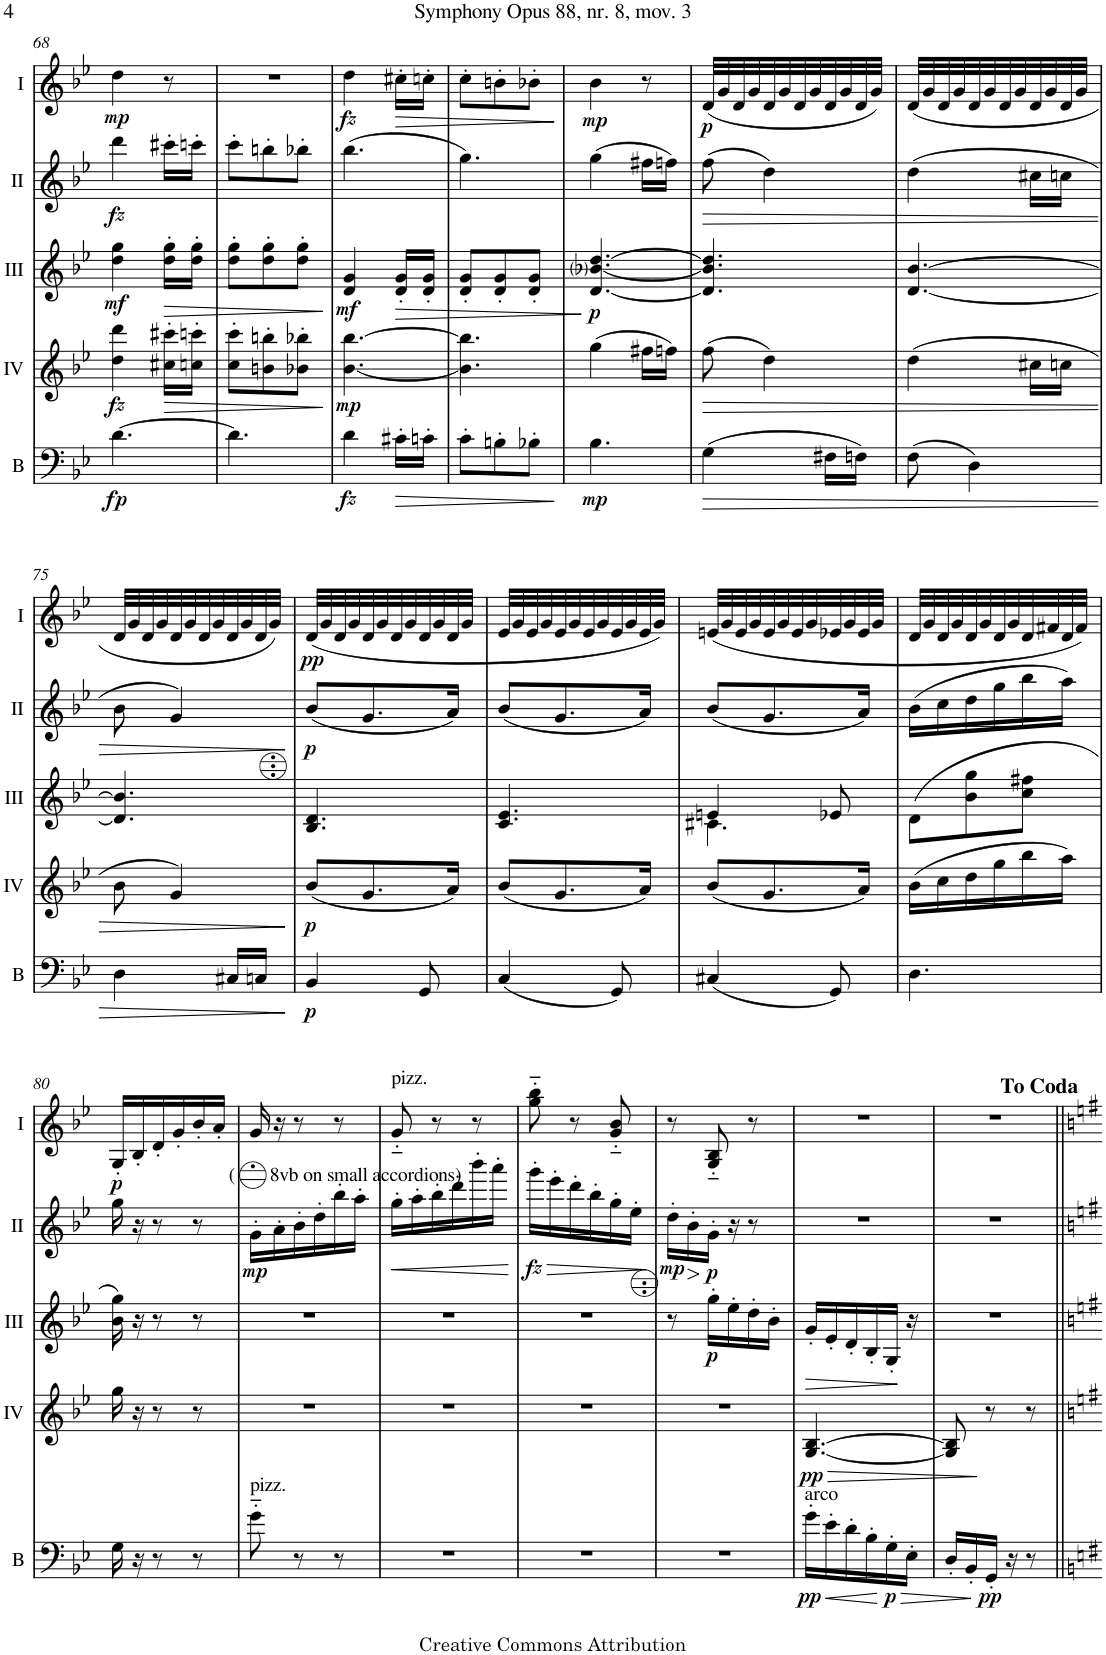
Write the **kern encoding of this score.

**kern	**dynam	**kern	**dynam	**kern	**dynam	**kern	**dynam	**kern	**dynam
*part5	*part5	*part4	*part4	*part3	*part3	*part2	*part2	*part1	*part1
*staff5	*staff5	*staff4	*staff4	*staff3	*staff3	*staff2	*staff2	*staff1	*staff1
*I"Bass	*	*I"Acc. 4	*	*I"Acc. 3	*	*I"Acc. 2	*	*I"Acc. 1	*
*I'B	*	*	*	*	*	*	*	*	*
!!LO:PB:g=z
*clefF4	*	*clefG2	*	*clefG2	*	*clefG2	*	*clefG2	*
*Trd7c12	*	*Trd7c12	*	*Trd7c12	*	*	*	*	*
*k[b-e-]	*	*k[b-e-]	*	*k[b-e-]	*	*k[b-e-]	*	*k[b-e-]	*
*M3/8	*	*M3/8	*	*M3/8	*	*M3/8	*	*M3/8	*
=68	=68	=68	=68	=68	=68	=68	=68	=68	=68
!	!LO:DY:b	!	!LO:DY:b	!	!LO:DY:b	!	!LO:DY:b	!	!LO:DY:b
[4.d\	fp	4dd\ 4ddd\	fz	4dd\ 4gg\	mf	4ddd\	fz	4dd\	mp
!	!	!	!LO:HP:b	!	!LO:HP:b	!	!	!	!
.	.	16cc#X\' 16ccc#X\'LL	>	16dd\' 16gg\'LL	>	16ccc#X'\LL	.	8r	.
.	.	16ccn\' 16cccn\'JJ	.	16dd\' 16gg\'JJ	.	16cccn'\JJ	.	.	.
=69	=69	=69	=69	=69	=69	=69	=69	=69	=69
4.d\]	.	8cc\' 8ccc\'L	.	8dd\' 8gg\'L	.	8ccc'\L	.	4.r	.
.	.	8bn\' 8bbn\'	.	8dd\' 8gg\'	.	8bbn'\	.	.	.
.	.	8b-X\' 8bb-X\'J	.	8dd\' 8gg\'J	.	8bb-X'\J	.	.	.
.	.	.	]	.	]	.	.	.	.
=70	=70	=70	=70	=70	=70	=70	=70	=70	=70
!	!LO:DY:b	!	!LO:DY:b	!	!LO:DY:b	!	!	!	!LO:DY:b
4d\	fz	[4.b-\ [4.bb-\	mp	4d/ 4g/	mf	(4.bb-\	.	4dd\	fz
!	!LO:HP:b	!	!	!	!LO:HP:b	!	!	!	!LO:HP:b
16c#X'\LL	>	.	.	16d/' 16g/'LL	>	.	.	16cc#X'\LL	>
16cn'\JJ	.	.	.	16d/' 16g/'JJ	.	.	.	16ccn'\JJ	.
=71	=71	=71	=71	=71	=71	=71	=71	=71	=71
8c'\L	.	4.b-\] 4.bb-\]	.	8d/' 8g/'L	.	4.gg\)	.	8cc'\L	.
8Bn'\	.	.	.	8d/' 8g/'	.	.	.	8bn'\	.
8B-X'\J	.	.	.	8d/' 8g/'J	.	.	.	8b-X'\J	.
.	]	.	.	.	]	.	.	.	]
=72	=72	=72	=72	=72	=72	=72	=72	=72	=72
!	!LO:DY:b	!	!	!	!LO:DY:b	!	!	!	!LO:DY:b
4.B-\	mp	(4gg\	.	[4.d/ [4.b-i/ [4.dd/	p	(4gg\	.	4b-\	mp
.	.	16ff#X\LL	.	.	.	16ff#X\LL	.	8r	.
.	.	16ffn\JJ)	.	.	.	16ffn\JJ)	.	.	.
=73	=73	=73	=73	=73	=73	=73	=73	=73	=73
!	!LO:HP:b	!	!LO:HP:b	!	!	!	!LO:HP:b	!	!LO:DY:b
(4G\	>	(8ff\	>	4.d/] 4.b-/] 4.dd/]	.	(8ff\	>	(32d/LLL	p
.	.	.	.	.	.	.	.	32g/	.
.	.	.	.	.	.	.	.	32d/	.
.	.	.	.	.	.	.	.	32g/	.
.	.	4dd\)	.	.	.	4dd\)	.	32d/	.
.	.	.	.	.	.	.	.	32g/	.
.	.	.	.	.	.	.	.	32d/	.
.	.	.	.	.	.	.	.	32g/	.
16F#X\LL	.	.	.	.	.	.	.	32d/	.
.	.	.	.	.	.	.	.	32g/	.
16Fn\JJ)	.	.	.	.	.	.	.	32d/	.
.	.	.	.	.	.	.	.	32g/JJJ)	.
=74	=74	=74	=74	=74	=74	=74	=74	=74	=74
(8F\	.	(4dd\	.	[4.d/ [4.b-/	.	(4dd\	.	(<32d/LLL	.
.	.	.	.	.	.	.	.	32g/	.
.	.	.	.	.	.	.	.	32d/	.
.	.	.	.	.	.	.	.	32g/	.
4D\)	.	.	.	.	.	.	.	32d/	.
.	.	.	.	.	.	.	.	32g/	.
.	.	.	.	.	.	.	.	32d/	.
.	.	.	.	.	.	.	.	32g/	.
.	.	16cc#X\LL	.	.	.	16cc#X\LL	.	32d/	.
.	.	.	.	.	.	.	.	32g/	.
.	.	16ccn\JJ	.	.	.	16ccn\JJ	.	32d/	.
.	.	.	.	.	.	.	.	32g/JJJ	.
!!LO:LB:g=z
=75	=75	=75	=75	=75	=75	=75	=75	=75	=75
4D\	.	8b-\	.	4.d/] 4.b-/]	.	8b-\	.	32d/LLL	.
.	.	.	.	.	.	.	.	32g/	.
.	.	.	.	.	.	.	.	32d/	.
.	.	.	.	.	.	.	.	32g/	.
.	.	4g/)	.	.	.	4g/)	.	32d/	.
.	.	.	.	.	.	.	.	32g/	.
.	.	.	.	.	.	.	.	32d/	.
.	.	.	.	.	.	.	.	32g/	.
16C#X/LL	.	.	.	.	.	.	.	32d/	.
.	.	.	.	.	.	.	.	32g/	.
16Cn/JJ	.	.	.	.	.	.	.	32d/	.
.	.	.	.	.	.	.	.	32g/JJJ)	.
.	]	.	]	.	.	.	]	.	.
=76	=76	=76	=76	=76	=76	=76	=76	=76	=76
!	!LO:DY:b	!	!LO:DY:b	!	!	!	!LO:DY:b	!	!LO:DY:b
4BB-/	p	(8b-/L	p	4.B-/ 4.d/	.	(8b-/L	p	(<32d/LLL	pp
.	.	.	.	.	.	.	.	32g/	.
.	.	.	.	.	.	.	.	32d/	.
.	.	.	.	.	.	.	.	32g/	.
.	.	8.g/	.	.	.	8.g/	.	32d/	.
.	.	.	.	.	.	.	.	32g/	.
.	.	.	.	.	.	.	.	32d/	.
.	.	.	.	.	.	.	.	32g/	.
8GG/	.	.	.	.	.	.	.	32d/	.
.	.	.	.	.	.	.	.	32g/	.
.	.	16a/Jk)	.	.	.	16a/Jk)	.	32d/	.
.	.	.	.	.	.	.	.	32g/JJJ	.
=77	=77	=77	=77	=77	=77	=77	=77	=77	=77
(4C/	.	(8b-/L	.	4.c/ 4.e-/	.	(8b-/L	.	32e-/LLL	.
.	.	.	.	.	.	.	.	32g/	.
.	.	.	.	.	.	.	.	32e-/	.
.	.	.	.	.	.	.	.	32g/	.
.	.	8.g/	.	.	.	8.g/	.	32e-/	.
.	.	.	.	.	.	.	.	32g/	.
.	.	.	.	.	.	.	.	32e-/	.
.	.	.	.	.	.	.	.	32g/	.
8GG/)	.	.	.	.	.	.	.	32e-/	.
.	.	.	.	.	.	.	.	32g/	.
.	.	16a/Jk)	.	.	.	16a/Jk)	.	32e-/	.
.	.	.	.	.	.	.	.	32g/JJJ)	.
=78	=78	=78	=78	=78	=78	=78	=78	=78	=78
*	*	*	*	*^	*	*	*	*	*
(4C#X/	.	(8b-/L	.	4en/	4.c#X\	.	(8b-/L	.	(<32en/LLL	.
.	.	.	.	.	.	.	.	.	32g/	.
.	.	.	.	.	.	.	.	.	32e/	.
.	.	.	.	.	.	.	.	.	32g/	.
.	.	8.g/	.	.	.	.	8.g/	.	32e/	.
.	.	.	.	.	.	.	.	.	32g/	.
.	.	.	.	.	.	.	.	.	32e/	.
.	.	.	.	.	.	.	.	.	32g/	.
8GG/)	.	.	.	8e-X/	.	.	.	.	32e-X/	.
.	.	.	.	.	.	.	.	.	32g/	.
.	.	16a/Jk)	.	.	.	.	16a/Jk)	.	32e-/	.
.	.	.	.	.	.	.	.	.	32g/JJJ	.
*	*	*	*	*v	*v	*	*	*	*	*
=79	=79	=79	=79	=79	=79	=79	=79	=79	=79
4.D\	.	(16b-\LL	.	(8d\L	.	(16b-\LL	.	32d/LLL	.
.	.	.	.	.	.	.	.	32g/	.
.	.	16cc\	.	.	.	16cc\	.	32d/	.
.	.	.	.	.	.	.	.	32g/	.
.	.	16dd\	.	8b-\ 8gg\	.	16dd\	.	32d/	.
.	.	.	.	.	.	.	.	32g/	.
.	.	16gg\	.	.	.	16gg\	.	32d/	.
.	.	.	.	.	.	.	.	32g/	.
.	.	16bb-\	.	8cc\ 8ff#X\J	.	16bb-\	.	32d/	.
.	.	.	.	.	.	.	.	32f#X/	.
.	.	16aa\JJ)	.	.	.	16aa\JJ)	.	32d/	.
.	.	.	.	.	.	.	.	32f#/JJJ)	.
!!LO:LB:g=z
=80	=80	=80	=80	=80	=80	=80	=80	=80	=80
!	!	!	!	!	!	!	!	!	!LO:DY:b
16G\	.	16gg\	.	16b-\ 16gg\)	.	16gg\	.	16G'/LL	p
16r	.	16r	.	16r	.	16r	.	16B-'/	.
8r	.	8r	.	8r	.	8r	.	16d'/	.
.	.	.	.	.	.	.	.	16g'/	.
8r	.	8r	.	8r	.	8r	.	16b-'/	.
.	.	.	.	.	.	.	.	16a'/JJ	.
=81	=81	=81	=81	=81	=81	=81	=81	=81	=81
!	!	!	!	!	!	!LO:TX:a:t=(       8vb on small accordions)	!	!	!
!LO:TX:a:t=pizz.	!	!	!	!	!	!	!	!	!
!	!	!	!	!	!	!	!LO:DY:b	!	!
8g'~\	.	4.r	.	4.r	.	16g'\LL	mp	16g/	.
.	.	.	.	.	.	16a'\	.	16r	.
8r	.	.	.	.	.	16b-'\	.	8r	.
.	.	.	.	.	.	16dd'\	.	.	.
8r	.	.	.	.	.	16bb-'\	.	8r	.
.	.	.	.	.	.	16aa'\JJ	.	.	.
=82	=82	=82	=82	=82	=82	=82	=82	=82	=82
!	!	!	!	!	!	!	!	!LO:TX:a:t=pizz.	!
!	!	!	!	!	!	!	!LO:HP:b	!	!
4.r	.	4.r	.	4.r	.	16gg'\LL	<	8g'~/	.
.	.	.	.	.	.	16aa'\	.	.	.
.	.	.	.	.	.	16bb-'\	.	8r	.
.	.	.	.	.	.	16ddd'\	.	.	.
.	.	.	.	.	.	16bbb-'\	.	8r	.
.	.	.	.	.	.	16aaa'\JJ	.	.	.
.	.	.	.	.	.	.	[	.	.
=83	=83	=83	=83	=83	=83	=83	=83	=83	=83
!	!	!	!	!	!	!	!LO:HP:b	!	!
!	!	!	!	!	!	!	!LO:DY:n=1:b	!	!
4.r	.	4.r	.	4.r	.	16ggg'\LL	> fz	8gg\'~ 8bb-\'~	.
.	.	.	.	.	.	16eee-'\	.	.	.
.	.	.	.	.	.	16ddd'\	.	8r	.
.	.	.	.	.	.	16bb-'\	.	.	.
.	.	.	.	.	.	16gg'\	.	8g/'~ 8b-/'~	.
.	.	.	.	.	.	16ee-'\JJ	.	.	.
.	.	.	.	.	.	.	]	.	.
=84	=84	=84	=84	=84	=84	=84	=84	=84	=84
!	!	!	!	!	!	!	!LO:DY:b	!	!
4.r	.	4.r	.	8r	.	16dd'\LL	mp	8r	.
!	!	!	!	!	!	!	!LO:HP:b	!	!
.	.	.	.	.	.	16b-'\	>	.	.
!	!	!	!	!	!LO:DY:b	!	!LO:DY:n=1:b	!	!
.	.	.	.	16gg'\LL	p	16g'\JJ	] p	8G/'~ 8B-/'~	.
.	.	.	.	16ee-'\	.	16r	.	.	.
.	.	.	.	16dd'\	.	8r	.	8r	.
.	.	.	.	16b-'\JJ	.	.	.	.	.
=85	=85	=85	=85	=85	=85	=85	=85	=85	=85
!LO:TX:a:t=arco	!	!	!	!	!	!	!	!	!
!	!LO:HP:b	!	!LO:HP:b	!	!LO:HP:b	!	!	!	!
!	!LO:DY:n=1:b	!	!LO:DY:n=1:b	!	!	!	!	!	!
16g'\LL	< pp	[4.G/ [4.B-/	> pp	16g'/LL	>	4.r	.	4.r	.
16e-'\	.	.	.	16e-'/	.	.	.	.	.
16d'\	.	.	.	16d'/	.	.	.	.	.
16B-'\	.	.	.	16B-'/	.	.	.	.	.
!	!LO:HP:n=1:b	!	!	!	!	!	!	!	!
!	!LO:DY:n=2:b	!	!	!	!	!	!	!	!
16G'\	[ > p	.	.	16G'/JJ	.	.	.	.	.
16E-'\JJ	.	.	.	16r	]	.	.	.	.
=86	=86	=86	=86	=86	=86	=86	=86	=86	=86
16D'/LL	.	8G/] 8B-/]	.	4.r	.	4.r	.	4.r	.
16BB-'/	.	.	.	.	.	.	.	.	.
!	!LO:DY:n=1:b	!	!	!	!	!	!	!	!
16GG'/JJ	] pp	8r	]	.	.	.	.	.	.
16r	.	.	.	.	.	.	.	.	.
8r	.	8r	.	.	.	.	.	.	.
=||	=||	=||	=||	=||	=||	=||	=||	=||	=||
*-	*-	*-	*-	*-	*-	*-	*-	*-	*-
